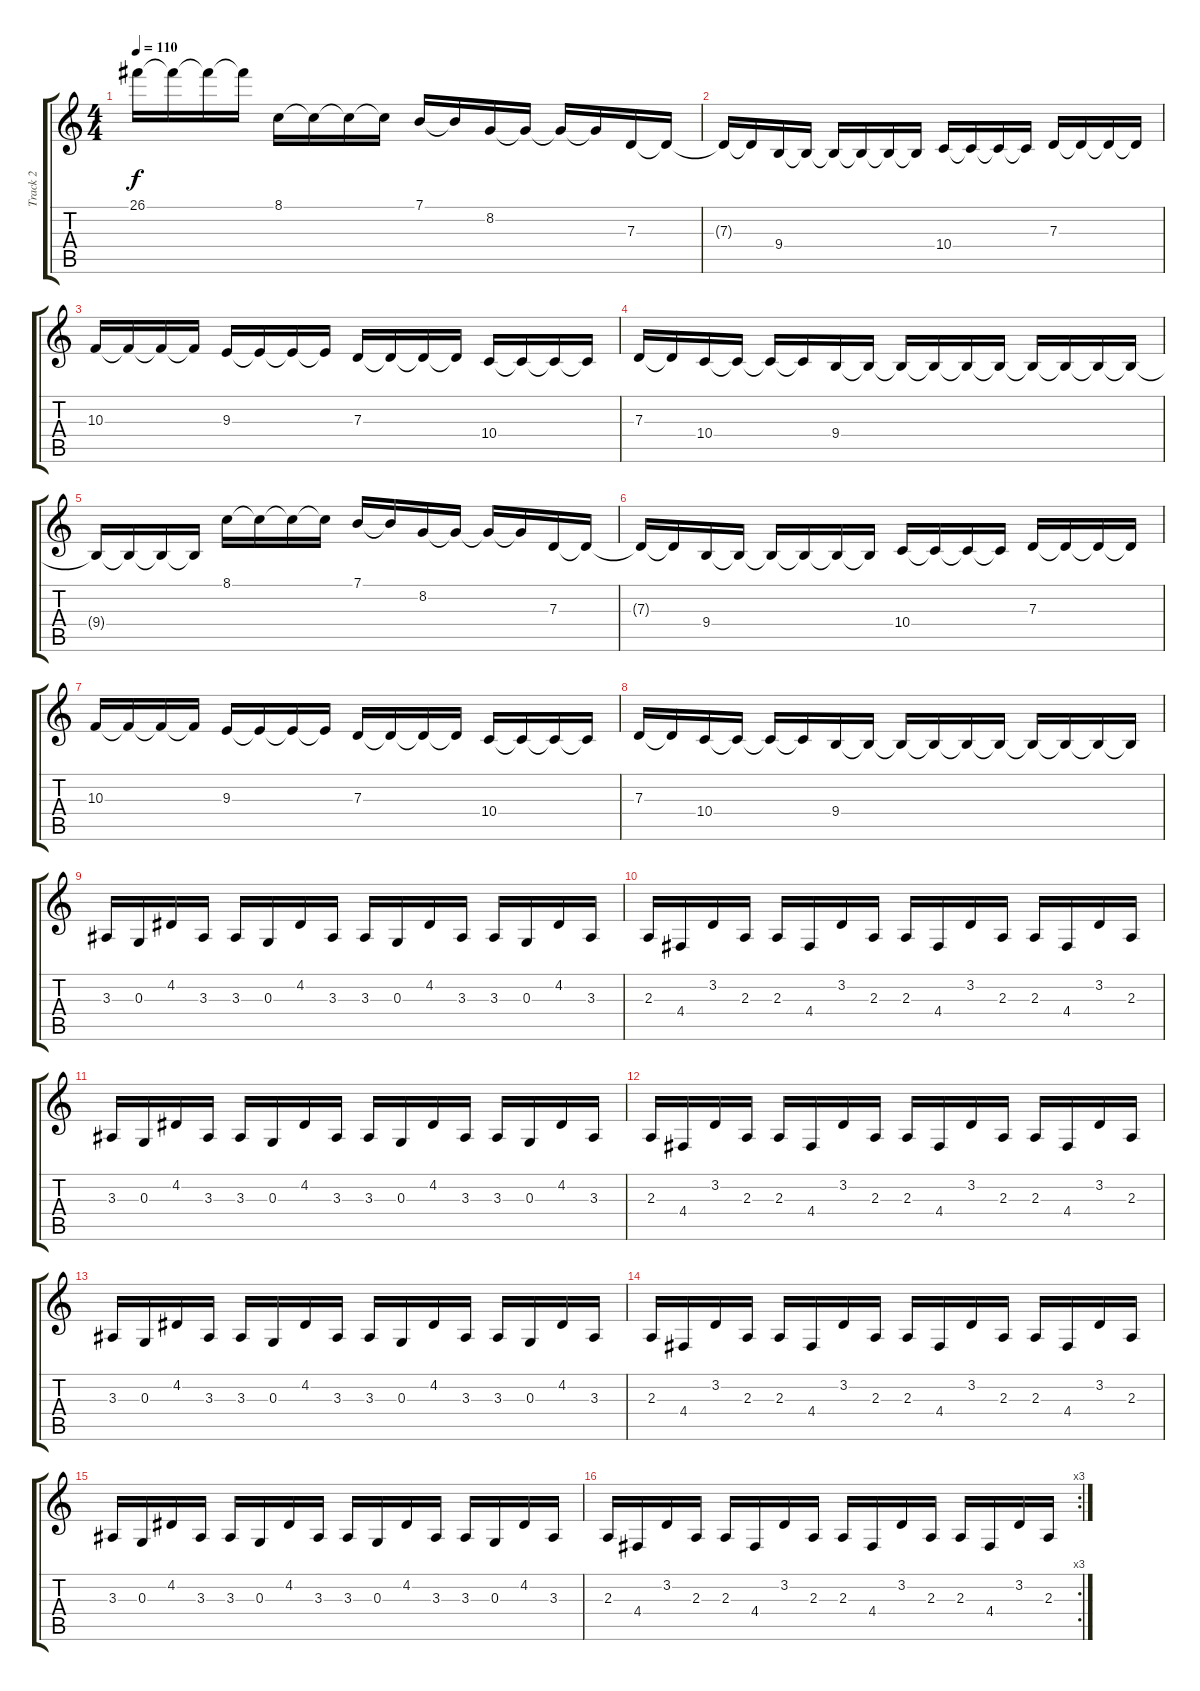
\track ("Track 2" "Track 2") {instrument lead5charang}
\staff {score tabs}
\tuning (E4 B3 G3 D3 A2 E2) {hide}
\ts (4 4)
\tempo 110
\clef g2
\ks c
26.1{t}.16{dy f} 26.1{t}.16 26.1{t}.16 26.1{t}.16 8.1.16 8.1{t}.16 8.1{t}.16 8.1{t}.16 7.1.16 7.1{t}.16 8.2.16 8.2{t}.16 8.2{t}.16 8.2{t}.16 7.3.16 7.3{t}.16 |
7.3{t}.16 7.3{t}.16 9.4.16 9.4{t}.16 9.4{t}.16 9.4{t}.16 9.4{t}.16 9.4{t}.16 10.4.16 10.4{t}.16 10.4{t}.16 10.4{t}.16 7.3.16 7.3{t}.16 7.3{t}.16 7.3{t}.16 |
10.3.16 10.3{t}.16 10.3{t}.16 10.3{t}.16 9.3.16 9.3{t}.16 9.3{t}.16 9.3{t}.16 7.3.16 7.3{t}.16 7.3{t}.16 7.3{t}.16 10.4.16 10.4{t}.16 10.4{t}.16 10.4{t}.16 |
7.3.16 7.3{t}.16 10.4.16 10.4{t}.16 10.4{t}.16 10.4{t}.16 9.4.16 9.4{t}.16 9.4{t}.16 9.4{t}.16 9.4{t}.16 9.4{t}.16 9.4{t}.16 9.4{t}.16 9.4{t}.16 9.4{t}.16 |
9.4{t}.16 9.4{t}.16 9.4{t}.16 9.4{t}.16 8.1.16 8.1{t}.16 8.1{t}.16 8.1{t}.16 7.1.16 7.1{t}.16 8.2.16 8.2{t}.16 8.2{t}.16 8.2{t}.16 7.3.16 7.3{t}.16 |
7.3{t}.16 7.3{t}.16 9.4.16 9.4{t}.16 9.4{t}.16 9.4{t}.16 9.4{t}.16 9.4{t}.16 10.4.16 10.4{t}.16 10.4{t}.16 10.4{t}.16 7.3.16 7.3{t}.16 7.3{t}.16 7.3{t}.16 |
10.3.16 10.3{t}.16 10.3{t}.16 10.3{t}.16 9.3.16 9.3{t}.16 9.3{t}.16 9.3{t}.16 7.3.16 7.3{t}.16 7.3{t}.16 7.3{t}.16 10.4.16 10.4{t}.16 10.4{t}.16 10.4{t}.16 |
7.3.16 7.3{t}.16 10.4.16 10.4{t}.16 10.4{t}.16 10.4{t}.16 9.4.16 9.4{t}.16 9.4{t}.16 9.4{t}.16 9.4{t}.16 9.4{t}.16 9.4{t}.16 9.4{t}.16 9.4{t}.16 9.4{t}.16 |
3.3.16 0.3.16 4.2.16 3.3.16 3.3.16 0.3.16 4.2.16 3.3.16 3.3.16 0.3.16 4.2.16 3.3.16 3.3.16 0.3.16 4.2.16 3.3.16 |
2.3.16 4.4.16 3.2.16 2.3.16 2.3.16 4.4.16 3.2.16 2.3.16 2.3.16 4.4.16 3.2.16 2.3.16 2.3.16 4.4.16 3.2.16 2.3.16 |
3.3.16 0.3.16 4.2.16 3.3.16 3.3.16 0.3.16 4.2.16 3.3.16 3.3.16 0.3.16 4.2.16 3.3.16 3.3.16 0.3.16 4.2.16 3.3.16 |
2.3.16 4.4.16 3.2.16 2.3.16 2.3.16 4.4.16 3.2.16 2.3.16 2.3.16 4.4.16 3.2.16 2.3.16 2.3.16 4.4.16 3.2.16 2.3.16 |
3.3.16 0.3.16 4.2.16 3.3.16 3.3.16 0.3.16 4.2.16 3.3.16 3.3.16 0.3.16 4.2.16 3.3.16 3.3.16 0.3.16 4.2.16 3.3.16 |
2.3.16 4.4.16 3.2.16 2.3.16 2.3.16 4.4.16 3.2.16 2.3.16 2.3.16 4.4.16 3.2.16 2.3.16 2.3.16 4.4.16 3.2.16 2.3.16 |
3.3.16 0.3.16 4.2.16 3.3.16 3.3.16 0.3.16 4.2.16 3.3.16 3.3.16 0.3.16 4.2.16 3.3.16 3.3.16 0.3.16 4.2.16 3.3.16 |
\rc 3
2.3.16 4.4.16 3.2.16 2.3.16 2.3.16 4.4.16 3.2.16 2.3.16 2.3.16 4.4.16 3.2.16 2.3.16 2.3.16 4.4.16 3.2.16 2.3.16
